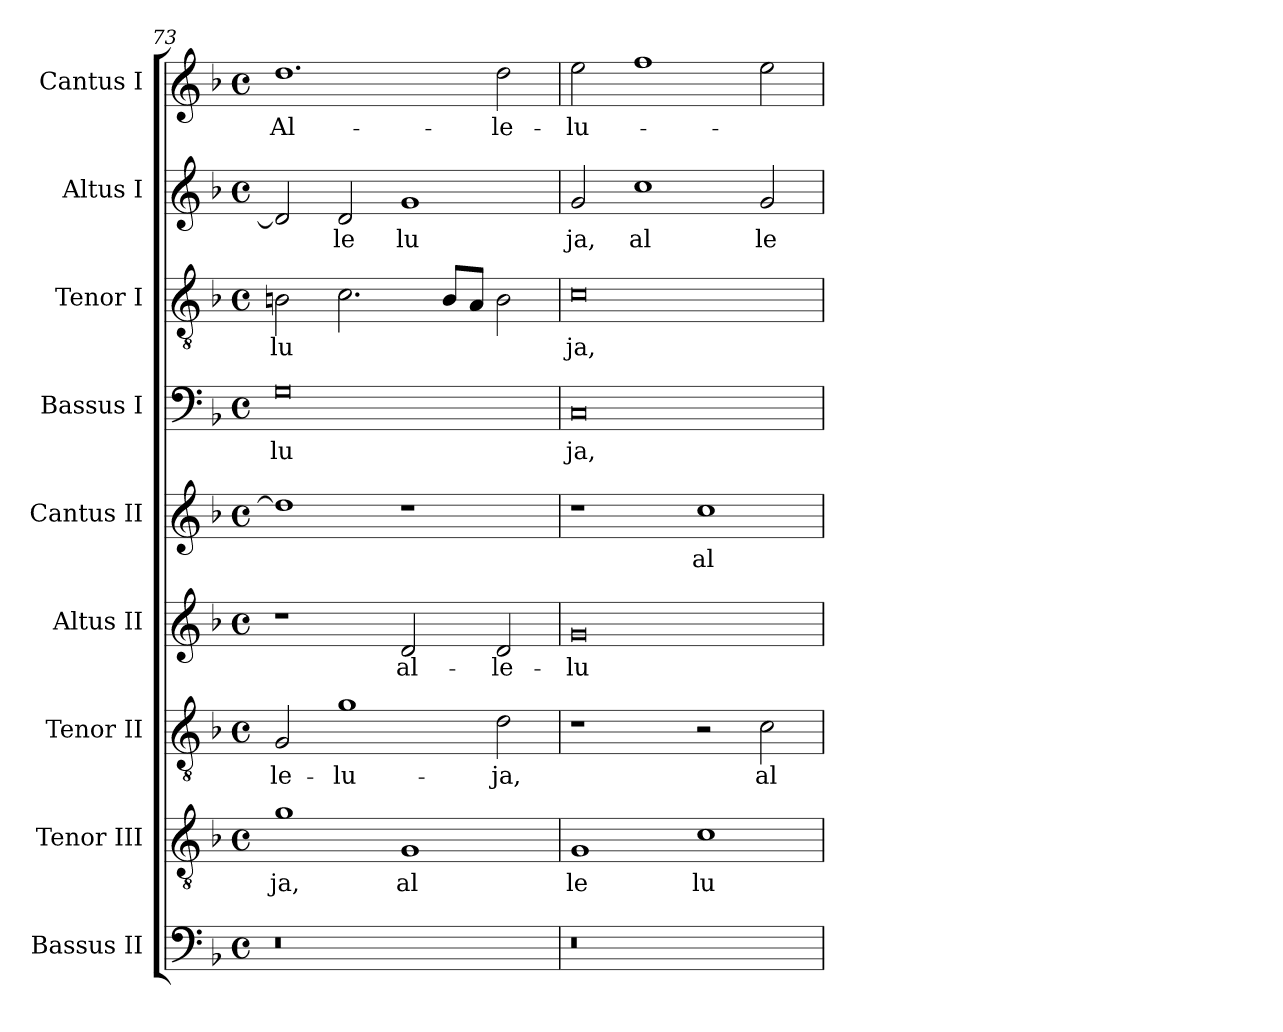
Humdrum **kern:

**kern	**kern	**text	**kern	**text	**kern	**text	**kern	**text	**kern	**text	**kern	**text	**kern	**text	**kern	**text
*part9	*part8	*part8	*part7	*part7	*part6	*part6	*part5	*part5	*part4	*part4	*part3	*part3	*part2	*part2	*part1	*part1
*staff9	*staff8	*staff8	*staff7	*staff7	*staff6	*staff6	*staff5	*staff5	*staff4	*staff4	*staff3	*staff3	*staff2	*staff2	*staff1	*staff1
*I"Bassus II	*I"Tenor III	*	*I"Tenor II	*	*I"Altus II	*	*I"Cantus II	*	*I"Bassus I	*	*I"Tenor I	*	*I"Altus I	*	*I"Cantus I	*
*clefF4	*clefGv2	*	*clefGv2	*	*clefG2	*	*clefG2	*	*clefF4	*	*clefGv2	*	*clefG2	*	*clefG2	*
*k[b-]	*k[b-]	*	*k[b-]	*	*k[b-]	*	*k[b-]	*	*k[b-]	*	*k[b-]	*	*k[b-]	*	*k[b-]	*
*F:	*F:	*	*F:	*	*F:	*	*F:	*	*F:	*	*F:	*	*F:	*	*F:	*
*M4/4	*M4/4	*	*M4/4	*	*M4/4	*	*M4/4	*	*M4/4	*	*M4/4	*	*M4/4	*	*M4/4	*
*met(c)	*met(c)	*	*met(c)	*	*met(c)	*	*met(c)	*	*met(c)	*	*met(c)	*	*met(c)	*	*met(c)	*
=73	=73	=73	=73	=73	=73	=73	=73	=73	=73	=73	=73	=73	=73	=73	=73	=73
!	!	!LO:LY:b:cj	!	!LO:LY:b:cj	!	!	!	!	!	!LO:LY:b:cj	!	!LO:LY:b:cj	!	!	!	!LO:LY:b:cj
0r	1g	ja,	2G/	-le-	1r	.	1dd]	.	0G	lu	2Bn\	lu	2d/]	.	1.dd	Al-
!	!	!	!	!LO:LY:b:cj	!	!	!	!	!	!	!	!	!	!LO:LY:b:cj	!	!
.	.	.	1g	-lu-	.	.	.	.	.	.	2.c\	.	2d/	le	.	.
!	!	!LO:LY:b:cj	!	!	!	!LO:LY:b:cj	!	!	!	!	!	!	!	!LO:LY:b:cj	!	!
.	1G	al	.	.	2d/	al-	1r	.	.	.	.	.	1g	lu	.	.
.	.	.	.	.	.	.	.	.	.	.	8B/L	.	.	.	.	.
.	.	.	.	.	.	.	.	.	.	.	8A/J	.	.	.	.	.
!	!	!	!	!LO:LY:b:cj	!	!LO:LY:b:cj	!	!	!	!	!	!	!	!	!	!LO:LY:b:cj
.	.	.	2d\	-ja,	2d/	-le-	.	.	.	.	2B\	.	.	.	2dd\	-le-
=74	=74	=74	=74	=74	=74	=74	=74	=74	=74	=74	=74	=74	=74	=74	=74	=74
!	!	!LO:LY:b:cj	!	!	!	!LO:LY:b:cj	!	!	!	!LO:LY:b:cj	!	!LO:LY:b:cj	!	!LO:LY:b:cj	!	!LO:LY:b:cj
0r	1G	le	1r	.	0g	-lu-	1r	.	0C	ja,	0c	ja,	2g/	ja,	2ee\	-lu-
!	!	!	!	!	!	!	!	!	!	!	!	!	!	!LO:LY:b:cj	!	!
.	.	.	.	.	.	.	.	.	.	.	.	.	1cc	al	1ff	.
!	!	!LO:LY:b:cj	!	!	!	!	!	!LO:LY:b:cj	!	!	!	!	!	!	!	!
.	1c	lu	2r	.	.	.	1cc	al	.	.	.	.	.	.	.	.
!	!	!	!	!LO:LY:b:cj	!	!	!	!	!	!	!	!	!	!LO:LY:b:cj	!	!
.	.	.	2c\	al-	.	.	.	.	.	.	.	.	2g/	le	2ee\	.
=	=	=	=	=	=	=	=	=	=	=	=	=	=	=	=	=
*-	*-	*-	*-	*-	*-	*-	*-	*-	*-	*-	*-	*-	*-	*-	*-	*-
